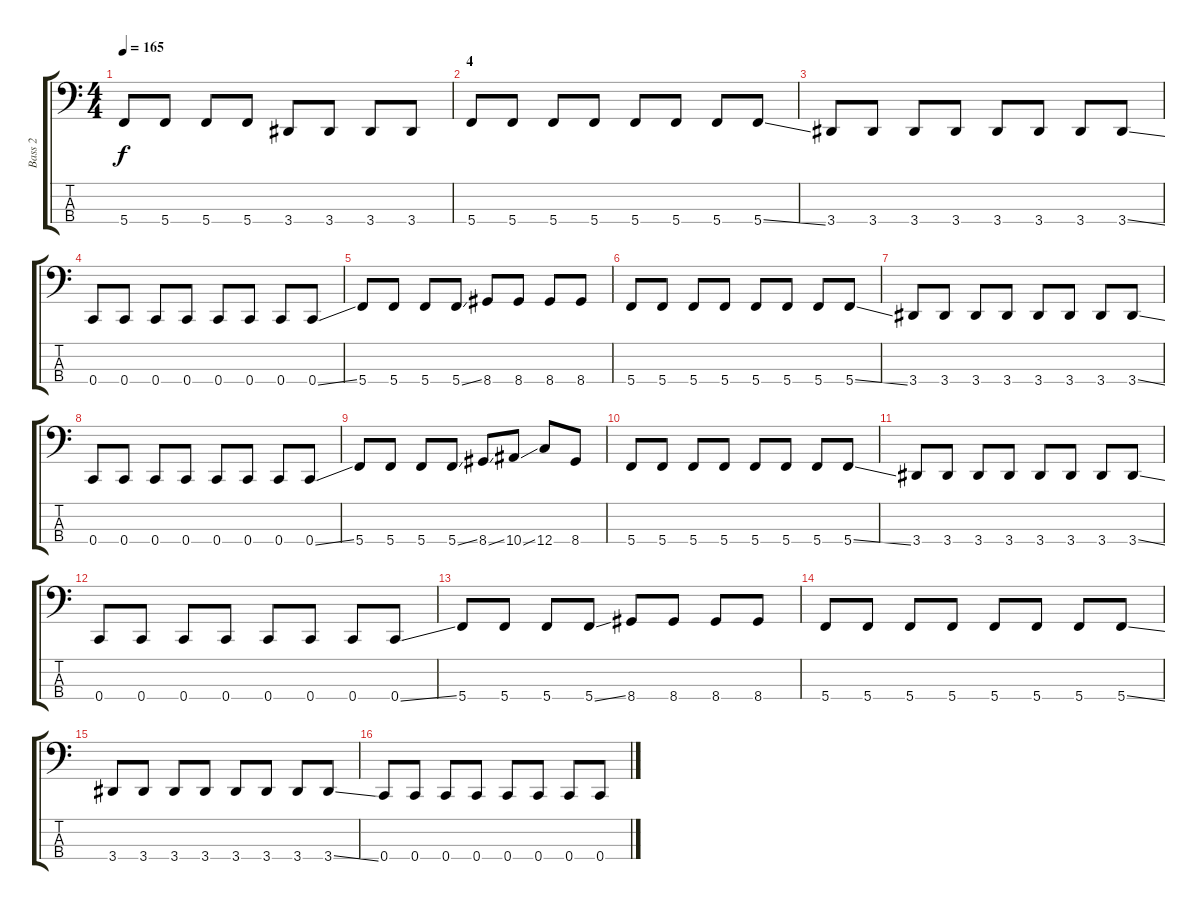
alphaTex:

\track ("Bass 2" "Bass 2") {instrument electricbasspick}
\staff {score tabs}
\tuning (F2 C2 G1 C1) {hide}
\ts (4 4)
\tempo 165
\clef f4
\ks c
5.4.8{dy f} 5.4.8 5.4.8 5.4.8 3.4.8 3.4.8 3.4.8 3.4.8 |
\section ("" "4")
5.4.8 5.4.8 5.4.8 5.4.8 5.4.8 5.4.8 5.4.8 5.4{ss}.8 |
3.4.8 3.4.8 3.4.8 3.4.8 3.4.8 3.4.8 3.4.8 3.4{ss}.8 |
0.4.8 0.4.8 0.4.8 0.4.8 0.4.8 0.4.8 0.4.8 0.4{ss}.8 |
5.4.8 5.4.8 5.4.8 5.4{ss}.8 8.4.8 8.4.8 8.4.8 8.4.8 |
5.4.8 5.4.8 5.4.8 5.4.8 5.4.8 5.4.8 5.4.8 5.4{ss}.8 |
3.4.8 3.4.8 3.4.8 3.4.8 3.4.8 3.4.8 3.4.8 3.4{ss}.8 |
0.4.8 0.4.8 0.4.8 0.4.8 0.4.8 0.4.8 0.4.8 0.4{ss}.8 |
5.4.8 5.4.8 5.4.8 5.4{ss}.8 8.4{ss}.8 10.4{ss}.8 12.4.8 8.4.8 |
5.4.8 5.4.8 5.4.8 5.4.8 5.4.8 5.4.8 5.4.8 5.4{ss}.8 |
3.4.8 3.4.8 3.4.8 3.4.8 3.4.8 3.4.8 3.4.8 3.4{ss}.8 |
0.4.8 0.4.8 0.4.8 0.4.8 0.4.8 0.4.8 0.4.8 0.4{ss}.8 |
5.4.8 5.4.8 5.4.8 5.4{ss}.8 8.4.8 8.4.8 8.4.8 8.4.8 |
5.4.8 5.4.8 5.4.8 5.4.8 5.4.8 5.4.8 5.4.8 5.4{ss}.8 |
3.4.8 3.4.8 3.4.8 3.4.8 3.4.8 3.4.8 3.4.8 3.4{ss}.8 |
0.4.8 0.4.8 0.4.8 0.4.8 0.4.8 0.4.8 0.4.8 0.4{ss}.8
